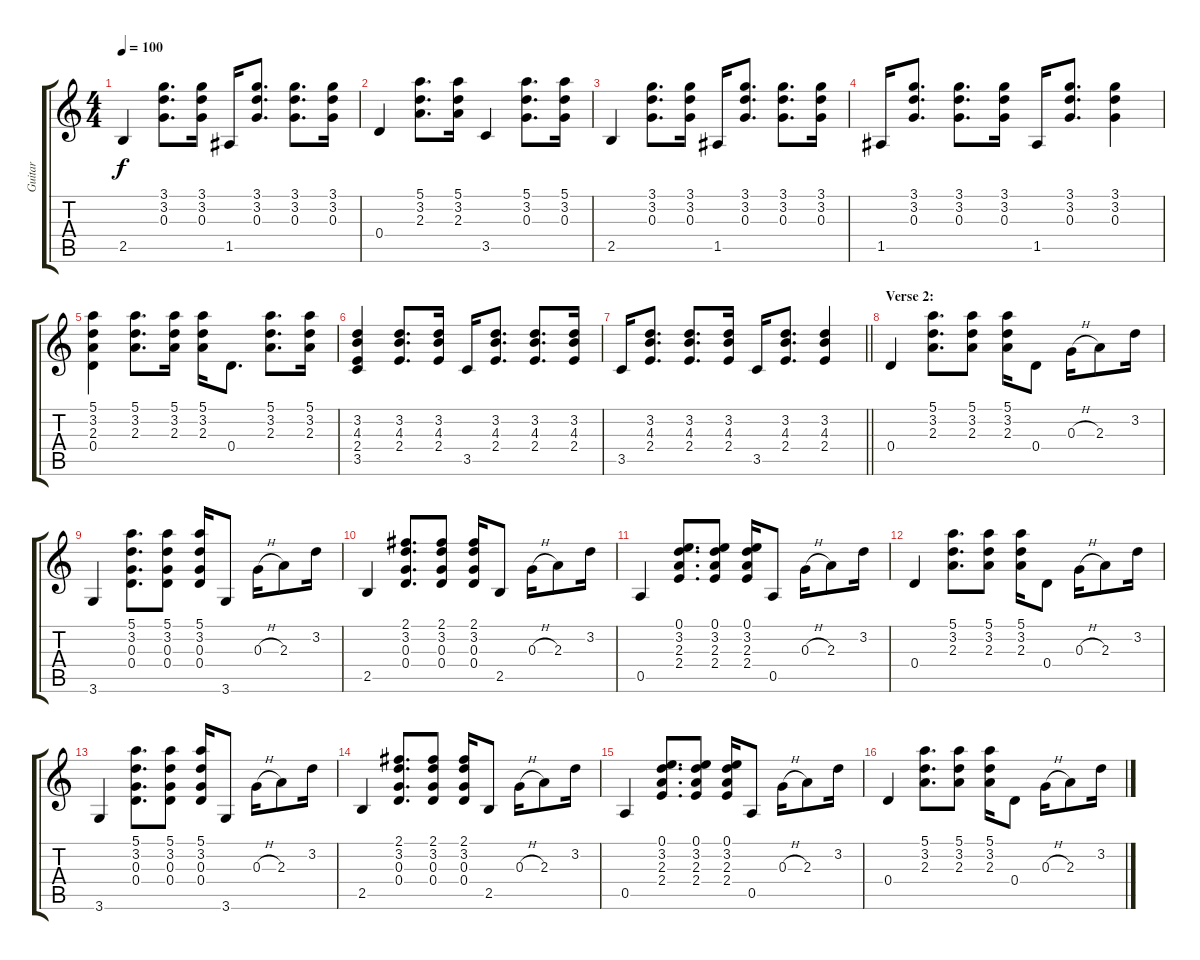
\track ("Guitar" "Guitar") {instrument acousticguitarnylon}
\staff {score tabs}
\tuning (E4 B3 G3 D3 A2 E2) {hide}
\ts (4 4)
\tempo 100
\clef g2
\ks c
2.5.4{dy f} (3.1 3.2 0.3).8{d} (3.1 3.2 0.3).16 1.5.16 (3.1 3.2 0.3).8{d} (3.1 3.2 0.3).8{d} (3.1 3.2 0.3).16 |
0.4.4 (5.1 3.2 2.3).8{d} (5.1 3.2 2.3).16 3.5.4 (5.1 3.2 0.3).8{d} (5.1 3.2 0.3).16 |
2.5.4 (3.1 3.2 0.3).8{d} (3.1 3.2 0.3).16 1.5.16 (3.1 3.2 0.3).8{d} (3.1 3.2 0.3).8{d} (3.1 3.2 0.3).16 |
1.5.16 (3.1 3.2 0.3).8{d} (3.1 3.2 0.3).8{d} (3.1 3.2 0.3).16 1.5.16 (3.1 3.2 0.3).8{d} (3.1 3.2 0.3).4 |
(5.1 3.2 2.3 0.4).4 (5.1 3.2 2.3).8{d} (5.1 3.2 2.3).16 (5.1 3.2 2.3).16 0.4.8{d} (5.1 3.2 2.3).8{d} (5.1 3.2 2.3).16 |
(3.2 4.3 2.4 3.5).4 (3.2 4.3 2.4).8{d} (3.2 4.3 2.4).16 3.5.16 (3.2 4.3 2.4).8{d} (3.2 4.3 2.4).8{d} (3.2 4.3 2.4).16 |
\barLineRight lightlight
3.5.16 (3.2 4.3 2.4).8{d} (3.2 4.3 2.4).8{d} (3.2 4.3 2.4).16 3.5.16 (3.2 4.3 2.4).8{d} (3.2 4.3 2.4).4 |
\section ("" "Verse 2:")
0.4.4 (5.1 3.2 2.3).8{d} (5.1 3.2 2.3).8 (5.1 3.2 2.3).16 0.4.8 0.3{h}.16 2.3.8 3.2.16 |
3.6.4 (5.1 3.2 0.3 0.4).8{d} (5.1 3.2 0.3 0.4).8 (5.1 3.2 0.3 0.4).16 3.6.8 0.3{h}.16 2.3.8 3.2.16 |
2.5.4 (2.1 3.2 0.3 0.4).8{d} (2.1 3.2 0.3 0.4).8 (2.1 3.2 0.3 0.4).16 2.5.8 0.3{h}.16 2.3.8 3.2.16 |
0.5.4 (0.1 3.2 2.3 2.4).8{d} (0.1 3.2 2.3 2.4).8 (0.1 3.2 2.3 2.4).16 0.5.8 0.3{h}.16 2.3.8 3.2.16 |
0.4.4 (5.1 3.2 2.3).8{d} (5.1 3.2 2.3).8 (5.1 3.2 2.3).16 0.4.8 0.3{h}.16 2.3.8 3.2.16 |
3.6.4 (5.1 3.2 0.3 0.4).8{d} (5.1 3.2 0.3 0.4).8 (5.1 3.2 0.3 0.4).16 3.6.8 0.3{h}.16 2.3.8 3.2.16 |
2.5.4 (2.1 3.2 0.3 0.4).8{d} (2.1 3.2 0.3 0.4).8 (2.1 3.2 0.3 0.4).16 2.5.8 0.3{h}.16 2.3.8 3.2.16 |
0.5.4 (0.1 3.2 2.3 2.4).8{d} (0.1 3.2 2.3 2.4).8 (0.1 3.2 2.3 2.4).16 0.5.8 0.3{h}.16 2.3.8 3.2.16 |
0.4.4 (5.1 3.2 2.3).8{d} (5.1 3.2 2.3).8 (5.1 3.2 2.3).16 0.4.8 0.3{h}.16 2.3.8 3.2.16
